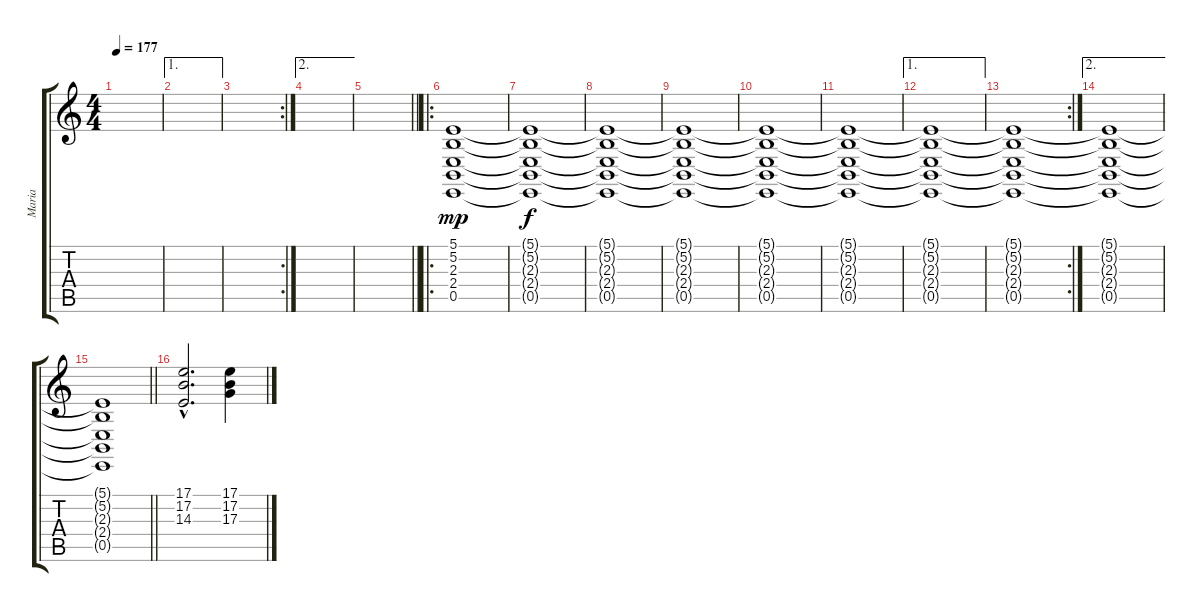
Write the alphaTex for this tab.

\track ("Maria" "Maria") {instrument pad4choir}
\staff {score tabs}
\tuning (B3 Gb3 D3 A2 E2 B1) {hide}
\ts (4 4)
\tempo 177
\clef g2
\ks c
|
\ae 1
|
\rc 2
|
\ae 2
|
\barLineRight lightlight
|
\ro
(5.1 5.2 2.3 2.4 0.5).1{dy mp} |
(5.1{t} 5.2{t} 2.3{t} 2.4{t} 0.5{t}).1{dy f} |
(5.1{t} 5.2{t} 2.3{t} 2.4{t} 0.5{t}).1 |
(5.1{t} 5.2{t} 2.3{t} 2.4{t} 0.5{t}).1 |
(5.1{t} 5.2{t} 2.3{t} 2.4{t} 0.5{t}).1 |
(5.1{t} 5.2{t} 2.3{t} 2.4{t} 0.5{t}).1 |
\ae 1
(5.1{t} 5.2{t} 2.3{t} 2.4{t} 0.5{t}).1 |
\rc 2
(5.1{t} 5.2{t} 2.3{t} 2.4{t} 0.5{t}).1 |
\ae 2
(5.1{t} 5.2{t} 2.3{t} 2.4{t} 0.5{t}).1 |
\barLineRight lightlight
(5.1{t} 5.2{t} 2.3{t} 2.4{t} 0.5{t}).1 |
(17.1{hac} 17.2{hac} 14.3{hac}).2{d} (17.1 17.2 17.3).4
